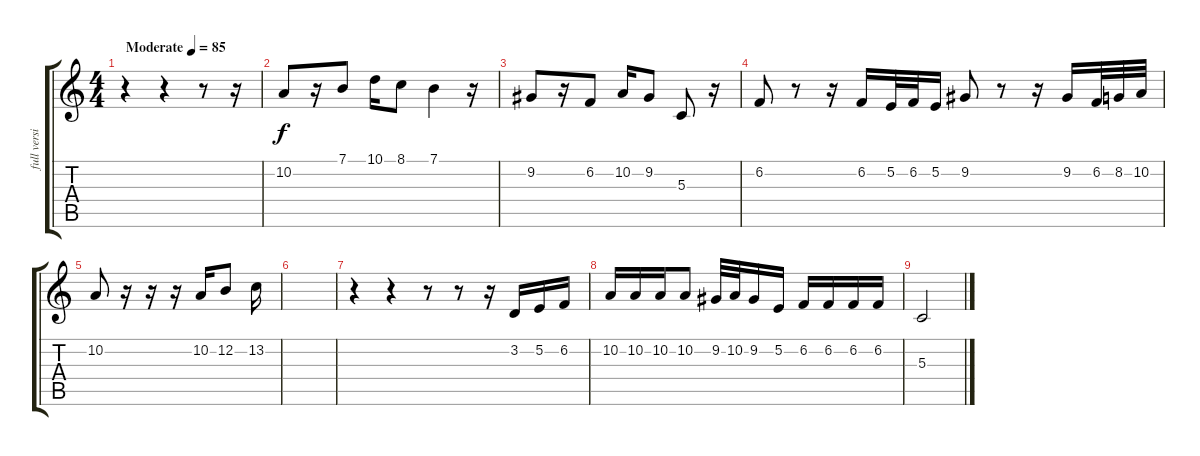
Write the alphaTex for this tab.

\track ("full version" "full versi") {instrument stringensemble2}
\staff {score tabs}
\tuning (E4 B3 G3 D3 A2 E2) {hide}
\ts (4 4)
\tempo (85 "Moderate")
\clef g2
\ks c
r.4{dy f instrument stringensemble2} r.4 r.8 r.16 |
10.2.8 r.16 7.1.8 10.1.16 8.1.8 7.1.4 r.16 |
9.2.8 r.16 6.2.8 10.2.16 9.2.8 5.3.8 r.16 |
6.2.8 r.8 r.16 6.2.16 5.2.32 6.2.32 5.2.16 9.2.8 r.8 r.16 9.2.16 6.2.32 8.2.32 10.2.32 |
10.2.8 r.16 r.16 r.16 10.2.16 12.2.8 13.2.16 |
|
r.4 r.4 r.8 r.8 r.16 3.2.16 5.2.16 6.2.16 |
10.2.16 10.2.16 10.2.16 10.2.8 9.2.32 10.2.32 9.2.16 5.2.16 6.2.16 6.2.16 6.2.16 6.2.16 |
5.3.2
